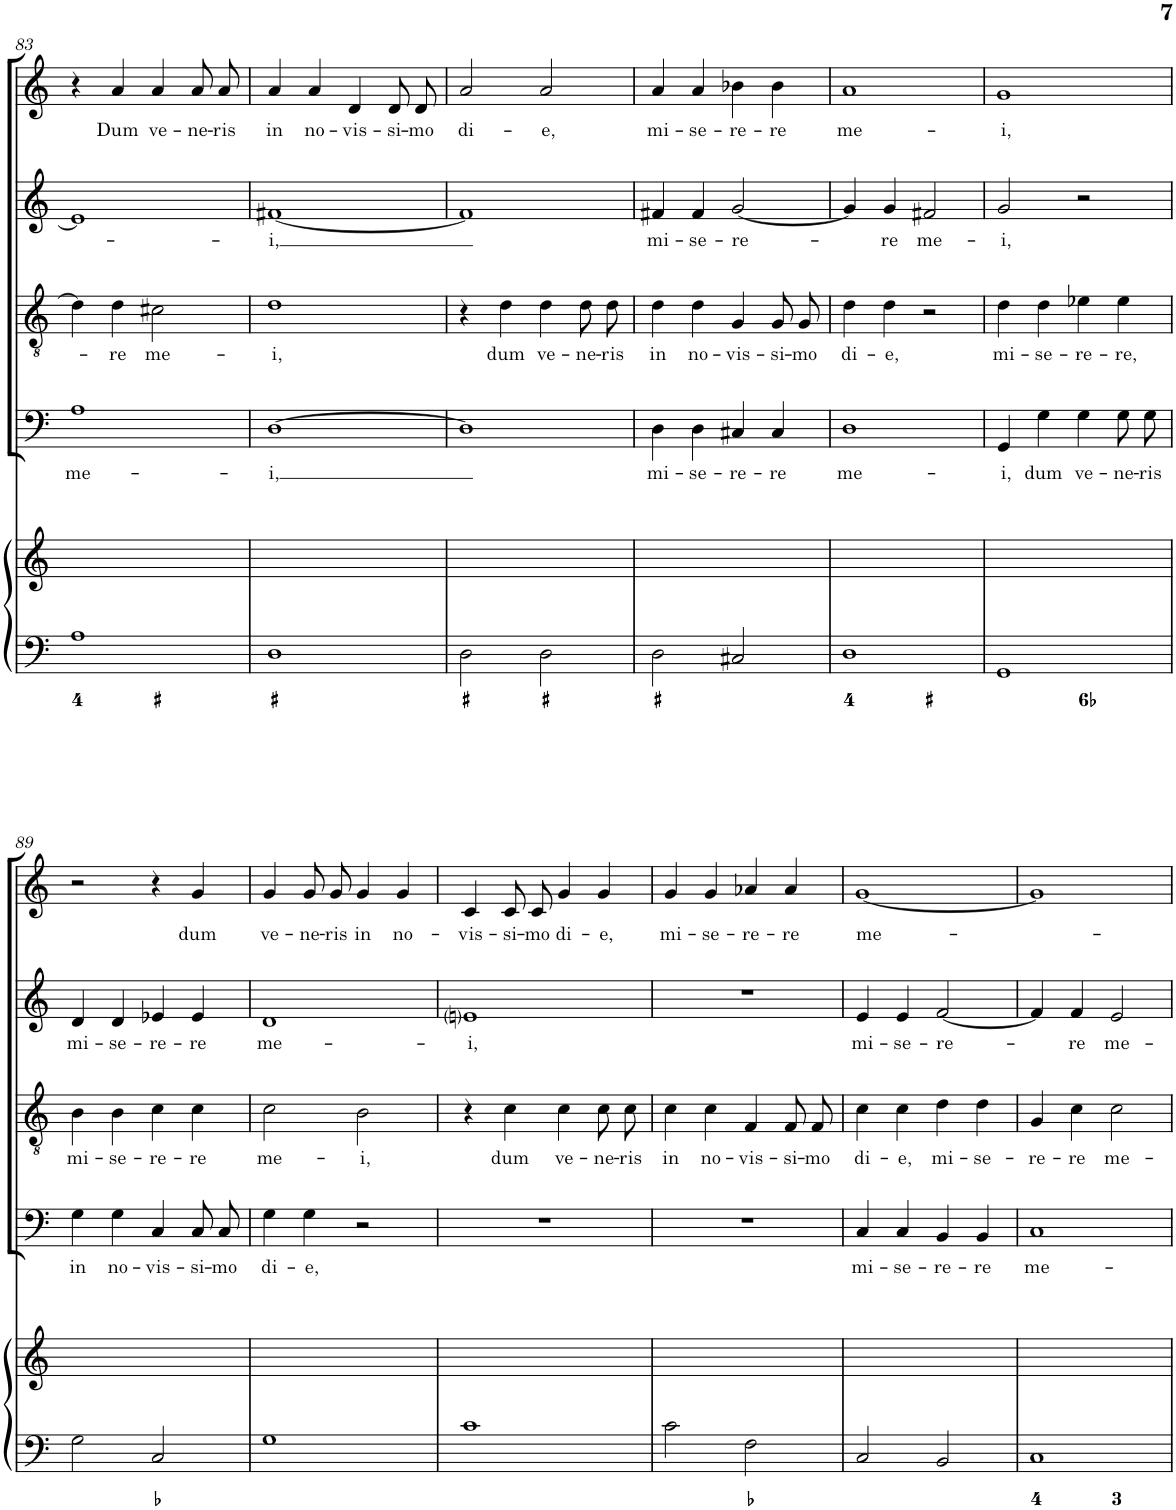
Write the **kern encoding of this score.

**kern	**kern	**kern	**text	**kern	**text	**kern	**text	**kern	**text
*part5	*part5	*part4	*part4	*part3	*part3	*part2	*part2	*part1	*part1
*staff6	*staff5	*staff4	*staff4	*staff3	*staff3	*staff2	*staff2	*staff1	*staff1
*I"Continuo	*	*I"Bass	*	*I"Tenor	*	*I"Alto	*	*I"Soprano	*
!!LO:PB:g=z
*clefF4	*clefG2	*clefF4	*	*clefGv2	*	*clefG2	*	*clefG2	*
*k[]	*k[]	*k[]	*	*k[]	*	*k[]	*	*k[]	*
*M2/2	*M2/2	*M2/2	*	*M2/2	*	*M2/2	*	*M2/2	*
*met(c|)	*met(c|)	*met(c|)	*	*met(c|)	*	*met(c|)	*	*met(c|)	*
=83	=83	=83	=83	=83	=83	=83	=83	=83	=83
!	!	!	!LO:LY:b	!	!	!	!	!	!
1A	1ryy	1A	me-	4d\]	.	1e]	.	4r	.
!	!	!	!	!	!LO:LY:b	!	!	!	!LO:LY:b
.	.	.	.	4d\	-re	.	.	4a/	Dum
!	!	!	!	!	!LO:LY:b	!	!	!	!LO:LY:b
.	.	.	.	2c#X\	me-	.	.	4a/	ve-
!	!	!	!	!	!	!	!	!	!LO:LY:b
.	.	.	.	.	.	.	.	8a/L	-ne-
!	!	!	!	!	!	!	!	!	!LO:LY:b
.	.	.	.	.	.	.	.	8a/J	-ris
=84	=84	=84	=84	=84	=84	=84	=84	=84	=84
!	!	!	!LO:LY:b	!	!LO:LY:b	!	!LO:LY:b	!	!LO:LY:b
1D	1ryy	[1D	-i,	1d	-i,	[1f#X	-i,	4a/	in
!	!	!	!	!	!	!	!	!	!LO:LY:b
.	.	.	.	.	.	.	.	4a/	no-
!	!	!	!	!	!	!	!	!	!LO:LY:b
.	.	.	.	.	.	.	.	4d/	-vis-
!	!	!	!	!	!	!	!	!	!LO:LY:b
.	.	.	.	.	.	.	.	8d/L	-si-
!	!	!	!	!	!	!	!	!	!LO:LY:b
.	.	.	.	.	.	.	.	8d/J	-mo
=85	=85	=85	=85	=85	=85	=85	=85	=85	=85
!	!	!	!	!	!	!	!	!	!LO:LY:b
2D\	1ryy	1D]	.	4r	.	1f#]	.	2a/	di-
!	!	!	!	!	!LO:LY:b	!	!	!	!
.	.	.	.	4d\	dum	.	.	.	.
!	!	!	!	!	!LO:LY:b	!	!	!	!LO:LY:b
2D\	.	.	.	4d\	ve-	.	.	2a/	-e,
!	!	!	!	!	!LO:LY:b	!	!	!	!
.	.	.	.	8d\L	-ne-	.	.	.	.
!	!	!	!	!	!LO:LY:b	!	!	!	!
.	.	.	.	8d\J	-ris	.	.	.	.
=86	=86	=86	=86	=86	=86	=86	=86	=86	=86
!	!	!	!LO:LY:b	!	!LO:LY:b	!	!LO:LY:b	!	!LO:LY:b
2D\	1ryy	4D\	mi-	4d\	in	4f#X/	mi-	4a/	mi-
!	!	!	!LO:LY:b	!	!LO:LY:b	!	!LO:LY:b	!	!LO:LY:b
.	.	4D\	-se-	4d\	no-	4f#/	-se-	4a/	-se-
!	!	!	!LO:LY:b	!	!LO:LY:b	!	!LO:LY:b	!	!LO:LY:b
2C#X/	.	4C#X/	-re-	4G/	-vis-	[2g/	-re-	4b-X\	-re-
!	!	!	!LO:LY:b	!	!LO:LY:b	!	!	!	!LO:LY:b
.	.	4C#/	-re	8G/L	-si-	.	.	4b-\	-re
!	!	!	!	!	!LO:LY:b	!	!	!	!
.	.	.	.	8G/J	-mo	.	.	.	.
=87	=87	=87	=87	=87	=87	=87	=87	=87	=87
!	!	!	!LO:LY:b	!	!LO:LY:b	!	!	!	!LO:LY:b
1D	1ryy	1D	me-	4d\	di-	4g/]	.	1a	me-
!	!	!	!	!	!LO:LY:b	!	!LO:LY:b	!	!
.	.	.	.	4d\	-e,	4g/	-re	.	.
!	!	!	!	!	!	!	!LO:LY:b	!	!
.	.	.	.	2r	.	2f#X/	me-	.	.
=88	=88	=88	=88	=88	=88	=88	=88	=88	=88
!	!	!	!LO:LY:b	!	!LO:LY:b	!	!LO:LY:b	!	!LO:LY:b
1GG	1ryy	4GG/	-i,	4d\	mi-	2g/	-i,	1g	-i,
!	!	!	!LO:LY:b	!	!LO:LY:b	!	!	!	!
.	.	4G\	dum	4d\	-se-	.	.	.	.
!	!	!	!LO:LY:b	!	!LO:LY:b	!	!	!	!
.	.	4G\	ve-	4e-X\	-re-	2r	.	.	.
!	!	!	!LO:LY:b	!	!LO:LY:b	!	!	!	!
.	.	8G\L	-ne-	4e-\	-re,	.	.	.	.
!	!	!	!LO:LY:b	!	!	!	!	!	!
.	.	8G\J	-ris	.	.	.	.	.	.
!!LO:LB:g=z
=89	=89	=89	=89	=89	=89	=89	=89	=89	=89
!	!	!	!LO:LY:b	!	!LO:LY:b	!	!LO:LY:b	!	!
2G\	1ryy	4G\	in	4B\	mi-	4d/	mi-	2r	.
!	!	!	!LO:LY:b	!	!LO:LY:b	!	!LO:LY:b	!	!
.	.	4G\	no-	4B\	-se-	4d/	-se-	.	.
!	!	!	!LO:LY:b	!	!LO:LY:b	!	!LO:LY:b	!	!
2C/	.	4C/	-vis-	4c\	-re-	4e-X/	-re-	4r	.
!	!	!	!LO:LY:b	!	!LO:LY:b	!	!LO:LY:b	!	!LO:LY:b
.	.	8C/L	-si-	4c\	-re	4e-/	-re	4g/	dum
!	!	!	!LO:LY:b	!	!	!	!	!	!
.	.	8C/J	-mo	.	.	.	.	.	.
=90	=90	=90	=90	=90	=90	=90	=90	=90	=90
!	!	!	!LO:LY:b	!	!LO:LY:b	!	!LO:LY:b	!	!LO:LY:b
1G	1ryy	4G\	di-	2c\	me-	1d	me-	4g/	ve-
!	!	!	!LO:LY:b	!	!	!	!	!	!LO:LY:b
.	.	4G\	-e,	.	.	.	.	8g/L	-ne-
!	!	!	!	!	!	!	!	!	!LO:LY:b
.	.	.	.	.	.	.	.	8g/J	-ris
!	!	!	!	!	!LO:LY:b	!	!	!	!LO:LY:b
.	.	2r	.	2B\	-i,	.	.	4g/	in
!	!	!	!	!	!	!	!	!	!LO:LY:b
.	.	.	.	.	.	.	.	4g/	no-
=91	=91	=91	=91	=91	=91	=91	=91	=91	=91
!	!	!	!	!	!	!	!LO:LY:b	!	!LO:LY:b
1c	1ryy	1r	.	4r	.	1eni	-i,	4c/	-vis-
!	!	!	!	!	!LO:LY:b	!	!	!	!LO:LY:b
.	.	.	.	4c\	dum	.	.	8c/L	-si-
!	!	!	!	!	!	!	!	!	!LO:LY:b
.	.	.	.	.	.	.	.	8c/J	-mo
!	!	!	!	!	!LO:LY:b	!	!	!	!LO:LY:b
.	.	.	.	4c\	ve-	.	.	4g/	di-
!	!	!	!	!	!LO:LY:b	!	!	!	!LO:LY:b
.	.	.	.	8c\L	-ne-	.	.	4g/	-e,
!	!	!	!	!	!LO:LY:b	!	!	!	!
.	.	.	.	8c\J	-ris	.	.	.	.
=92	=92	=92	=92	=92	=92	=92	=92	=92	=92
!	!	!	!	!	!LO:LY:b	!	!	!	!LO:LY:b
2c\	1ryy	1r	.	4c\	in	1r	.	4g/	mi-
!	!	!	!	!	!LO:LY:b	!	!	!	!LO:LY:b
.	.	.	.	4c\	no-	.	.	4g/	-se-
!	!	!	!	!	!LO:LY:b	!	!	!	!LO:LY:b
2F\	.	.	.	4F/	-vis-	.	.	4a-X/	-re-
!	!	!	!	!	!LO:LY:b	!	!	!	!LO:LY:b
.	.	.	.	8F/L	-si-	.	.	4a-/	-re
!	!	!	!	!	!LO:LY:b	!	!	!	!
.	.	.	.	8F/J	-mo	.	.	.	.
=93	=93	=93	=93	=93	=93	=93	=93	=93	=93
!	!	!	!LO:LY:b	!	!LO:LY:b	!	!LO:LY:b	!	!LO:LY:b
2C/	1ryy	4C/	mi-	4c\	di-	4e/	mi-	[1g	me-
!	!	!	!LO:LY:b	!	!LO:LY:b	!	!LO:LY:b	!	!
.	.	4C/	-se-	4c\	-e,	4e/	-se-	.	.
!	!	!	!LO:LY:b	!	!LO:LY:b	!	!LO:LY:b	!	!
2BB/	.	4BB/	-re-	4d\	mi-	[2f/	-re-	.	.
!	!	!	!LO:LY:b	!	!LO:LY:b	!	!	!	!
.	.	4BB/	-re	4d\	-se-	.	.	.	.
=94	=94	=94	=94	=94	=94	=94	=94	=94	=94
!	!	!	!LO:LY:b	!	!LO:LY:b	!	!	!	!
1C	1ryy	1C	me-	4G/	-re-	4f/]	.	1g]	.
!	!	!	!	!	!LO:LY:b	!	!LO:LY:b	!	!
.	.	.	.	4c\	-re	4f/	-re	.	.
!	!	!	!	!	!LO:LY:b	!	!LO:LY:b	!	!
.	.	.	.	2c\	me-	2e/	me-	.	.
=	=	=	=	=	=	=	=	=	=
*-	*-	*-	*-	*-	*-	*-	*-	*-	*-
